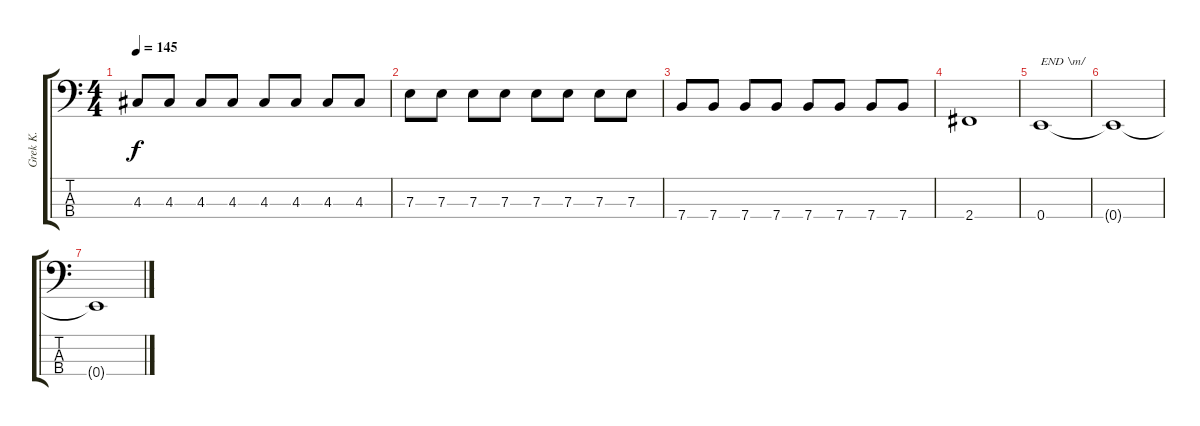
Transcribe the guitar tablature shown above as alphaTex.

\track ("Grek K." "Grek K.") {instrument electricbassfinger}
\staff {score tabs}
\tuning (G2 D2 A1 E1) {hide}
\ts (4 4)
\tempo 145
\clef f4
\ks c
4.3.8{dy f} 4.3.8 4.3.8 4.3.8 4.3.8 4.3.8 4.3.8 4.3.8 |
7.3.8 7.3.8 7.3.8 7.3.8 7.3.8 7.3.8 7.3.8 7.3.8 |
7.4.8 7.4.8 7.4.8 7.4.8 7.4.8 7.4.8 7.4.8 7.4.8 |
2.4.1 |
0.4.1{txt "END \\m/"} |
0.4{t}.1 |
0.4{t}.1
